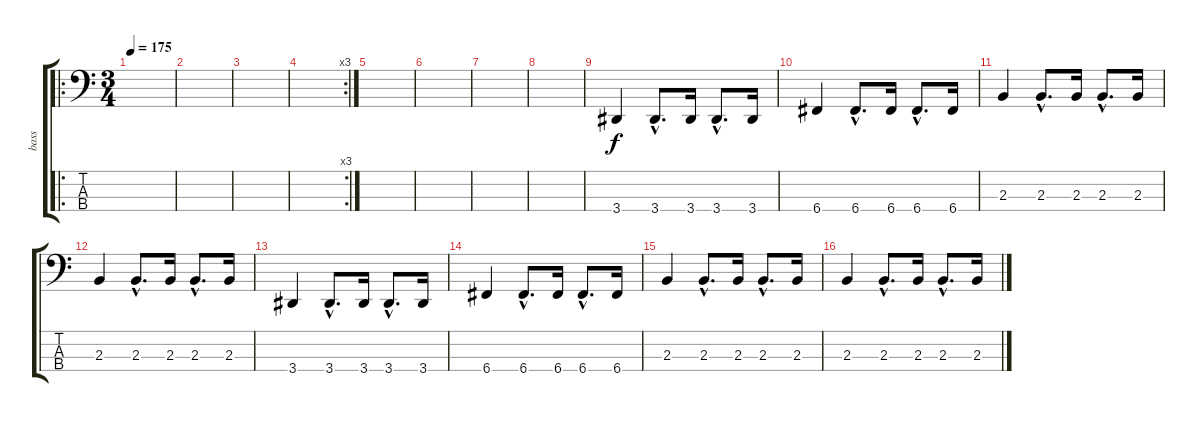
\track ("bass" "bass") {instrument electricbassfinger}
\staff {score tabs}
\tuning (G2 D2 A1 C1) {hide}
\ro
\ts (3 4)
\tempo 175
\clef f4
\ks c
|
|
|
\rc 3
|
|
|
|
|
3.4.4 3.4{hac}.8{d} 3.4.16 3.4{hac}.8{d} 3.4.16 |
6.4.4 6.4{hac}.8{d} 6.4.16 6.4{hac}.8{d} 6.4.16 |
2.3.4 2.3{hac}.8{d} 2.3.16 2.3{hac}.8{d} 2.3.16 |
2.3.4 2.3{hac}.8{d} 2.3.16 2.3{hac}.8{d} 2.3.16 |
3.4.4 3.4{hac}.8{d} 3.4.16 3.4{hac}.8{d} 3.4.16 |
6.4.4 6.4{hac}.8{d} 6.4.16 6.4{hac}.8{d} 6.4.16 |
2.3.4 2.3{hac}.8{d} 2.3.16 2.3{hac}.8{d} 2.3.16 |
2.3.4 2.3{hac}.8{d} 2.3.16 2.3{hac}.8{d} 2.3.16
